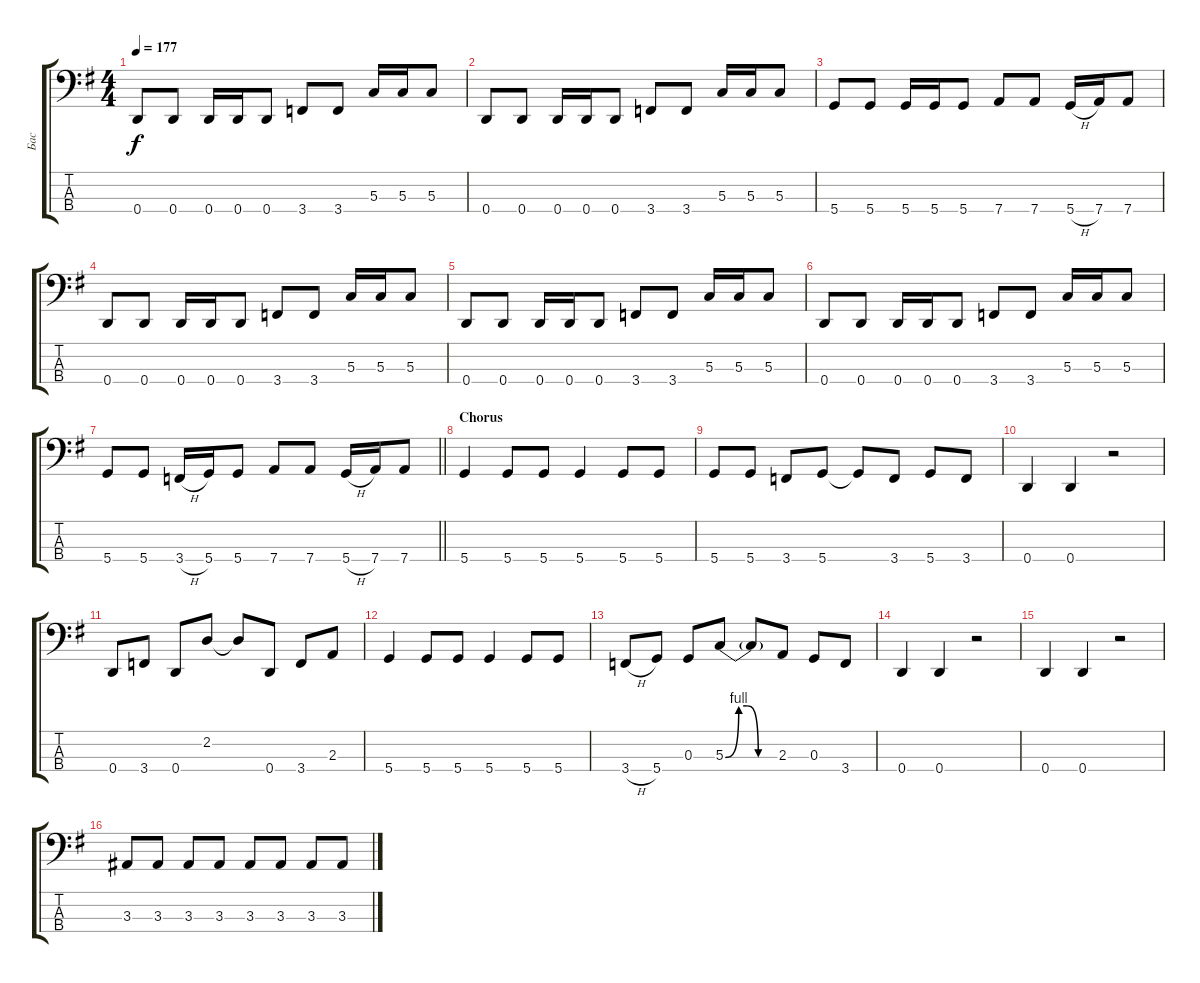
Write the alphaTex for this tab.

\track ("Бас" "Бас") {instrument electricbassfinger}
\staff {score tabs}
\tuning (F2 C2 G1 D1) {hide}
\ts (4 4)
\tempo 177
\clef f4
\ks eminor
0.4.8{dy f} 0.4.8 0.4.16 0.4.16 0.4.8 3.4.8 3.4.8 5.3.16 5.3.16 5.3.8 |
0.4.8 0.4.8 0.4.16 0.4.16 0.4.8 3.4.8 3.4.8 5.3.16 5.3.16 5.3.8 |
5.4.8 5.4.8 5.4.16 5.4.16 5.4.8 7.4.8 7.4.8 5.4{h}.16 7.4.16 7.4.8 |
0.4.8 0.4.8 0.4.16 0.4.16 0.4.8 3.4.8 3.4.8 5.3.16 5.3.16 5.3.8 |
0.4.8 0.4.8 0.4.16 0.4.16 0.4.8 3.4.8 3.4.8 5.3.16 5.3.16 5.3.8 |
0.4.8 0.4.8 0.4.16 0.4.16 0.4.8 3.4.8 3.4.8 5.3.16 5.3.16 5.3.8 |
\barLineRight lightlight
5.4.8 5.4.8 3.4{h}.16 5.4.16 5.4.8 7.4.8 7.4.8 5.4{h}.16 7.4.16 7.4.8 |
\section ("" "Chorus")
5.4.4 5.4.8 5.4.8 5.4.4 5.4.8 5.4.8 |
5.4.8 5.4.8 3.4.8 5.4.8 5.4{t}.8 3.4.8 5.4.8 3.4.8 |
0.4.4 0.4.4 r.2 |
0.4.8 3.4.8 0.4.8 2.2.8 2.2{t}.8 0.4.8 3.4.8 2.3.8 |
5.4.4 5.4.8 5.4.8 5.4.4 5.4.8 5.4.8 |
3.4{h}.8 5.4.8 0.3.8 5.3{be (custom 0 0 15 4 24 4 37 0 60 0)}.8 5.3{t}.8 2.3.8 0.3.8 3.4.8 |
0.4.4 0.4.4 r.2 |
0.4.4 0.4.4 r.2 |
3.3.8 3.3.8 3.3.8 3.3.8 3.3.8 3.3.8 3.3.8 3.3.8
